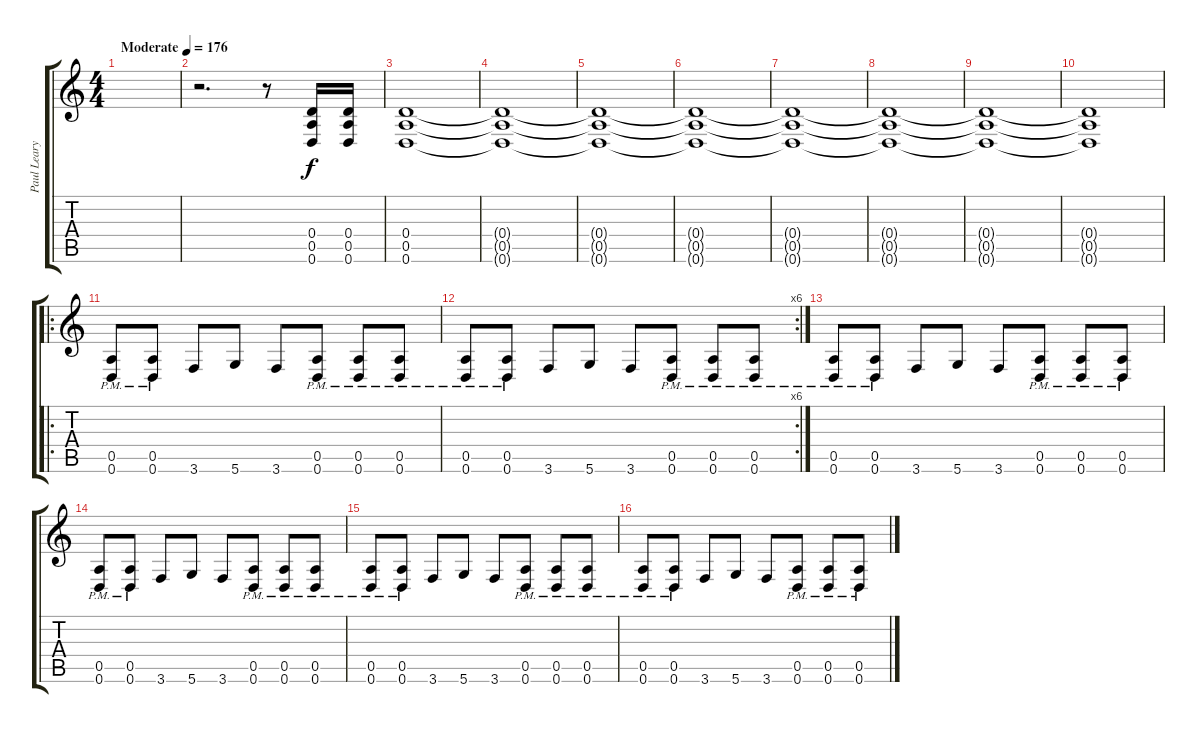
\track ("Paul Leary" "Paul Leary") {instrument distortionguitar}
\staff {score tabs}
\tuning (E4 B3 G3 D3 A2 D2) {hide}
\ts (4 4)
\tempo (176 "Moderate")
\clef g2
\ks c
|
r.2{d} r.8 (0.4 0.5 0.6).16 (0.4 0.5 0.6).16 |
(0.4 0.5 0.6).1 |
(0.4{t} 0.5{t} 0.6{t}).1 |
(0.4{t} 0.5{t} 0.6{t}).1 |
(0.4{t} 0.5{t} 0.6{t}).1 |
(0.4{t} 0.5{t} 0.6{t}).1 |
(0.4{t} 0.5{t} 0.6{t}).1 |
(0.4{t} 0.5{t} 0.6{t}).1 |
(0.4{t} 0.5{t} 0.6{t}).1 |
\ro
(0.5{pm} 0.6{pm}).8 (0.5{pm} 0.6{pm}).8 3.6.8 5.6.8 3.6.8 (0.5{pm} 0.6{pm}).8 (0.5{pm} 0.6{pm}).8 (0.5{pm} 0.6{pm}).8 |
\rc 6
(0.5{pm} 0.6{pm}).8 (0.5{pm} 0.6{pm}).8 3.6.8 5.6.8 3.6.8 (0.5{pm} 0.6{pm}).8 (0.5{pm} 0.6{pm}).8 (0.5{pm} 0.6{pm}).8 |
(0.5{pm} 0.6{pm}).8 (0.5{pm} 0.6{pm}).8 3.6.8 5.6.8 3.6.8 (0.5{pm} 0.6{pm}).8 (0.5{pm} 0.6{pm}).8 (0.5{pm} 0.6{pm}).8 |
(0.5{pm} 0.6{pm}).8 (0.5{pm} 0.6{pm}).8 3.6.8 5.6.8 3.6.8 (0.5{pm} 0.6{pm}).8 (0.5{pm} 0.6{pm}).8 (0.5{pm} 0.6{pm}).8 |
(0.5{pm} 0.6{pm}).8 (0.5{pm} 0.6{pm}).8 3.6.8 5.6.8 3.6.8 (0.5{pm} 0.6{pm}).8 (0.5{pm} 0.6{pm}).8 (0.5{pm} 0.6{pm}).8 |
(0.5{pm} 0.6{pm}).8 (0.5{pm} 0.6{pm}).8 3.6.8 5.6.8 3.6.8 (0.5{pm} 0.6{pm}).8 (0.5{pm} 0.6{pm}).8 (0.5{pm} 0.6{pm}).8
